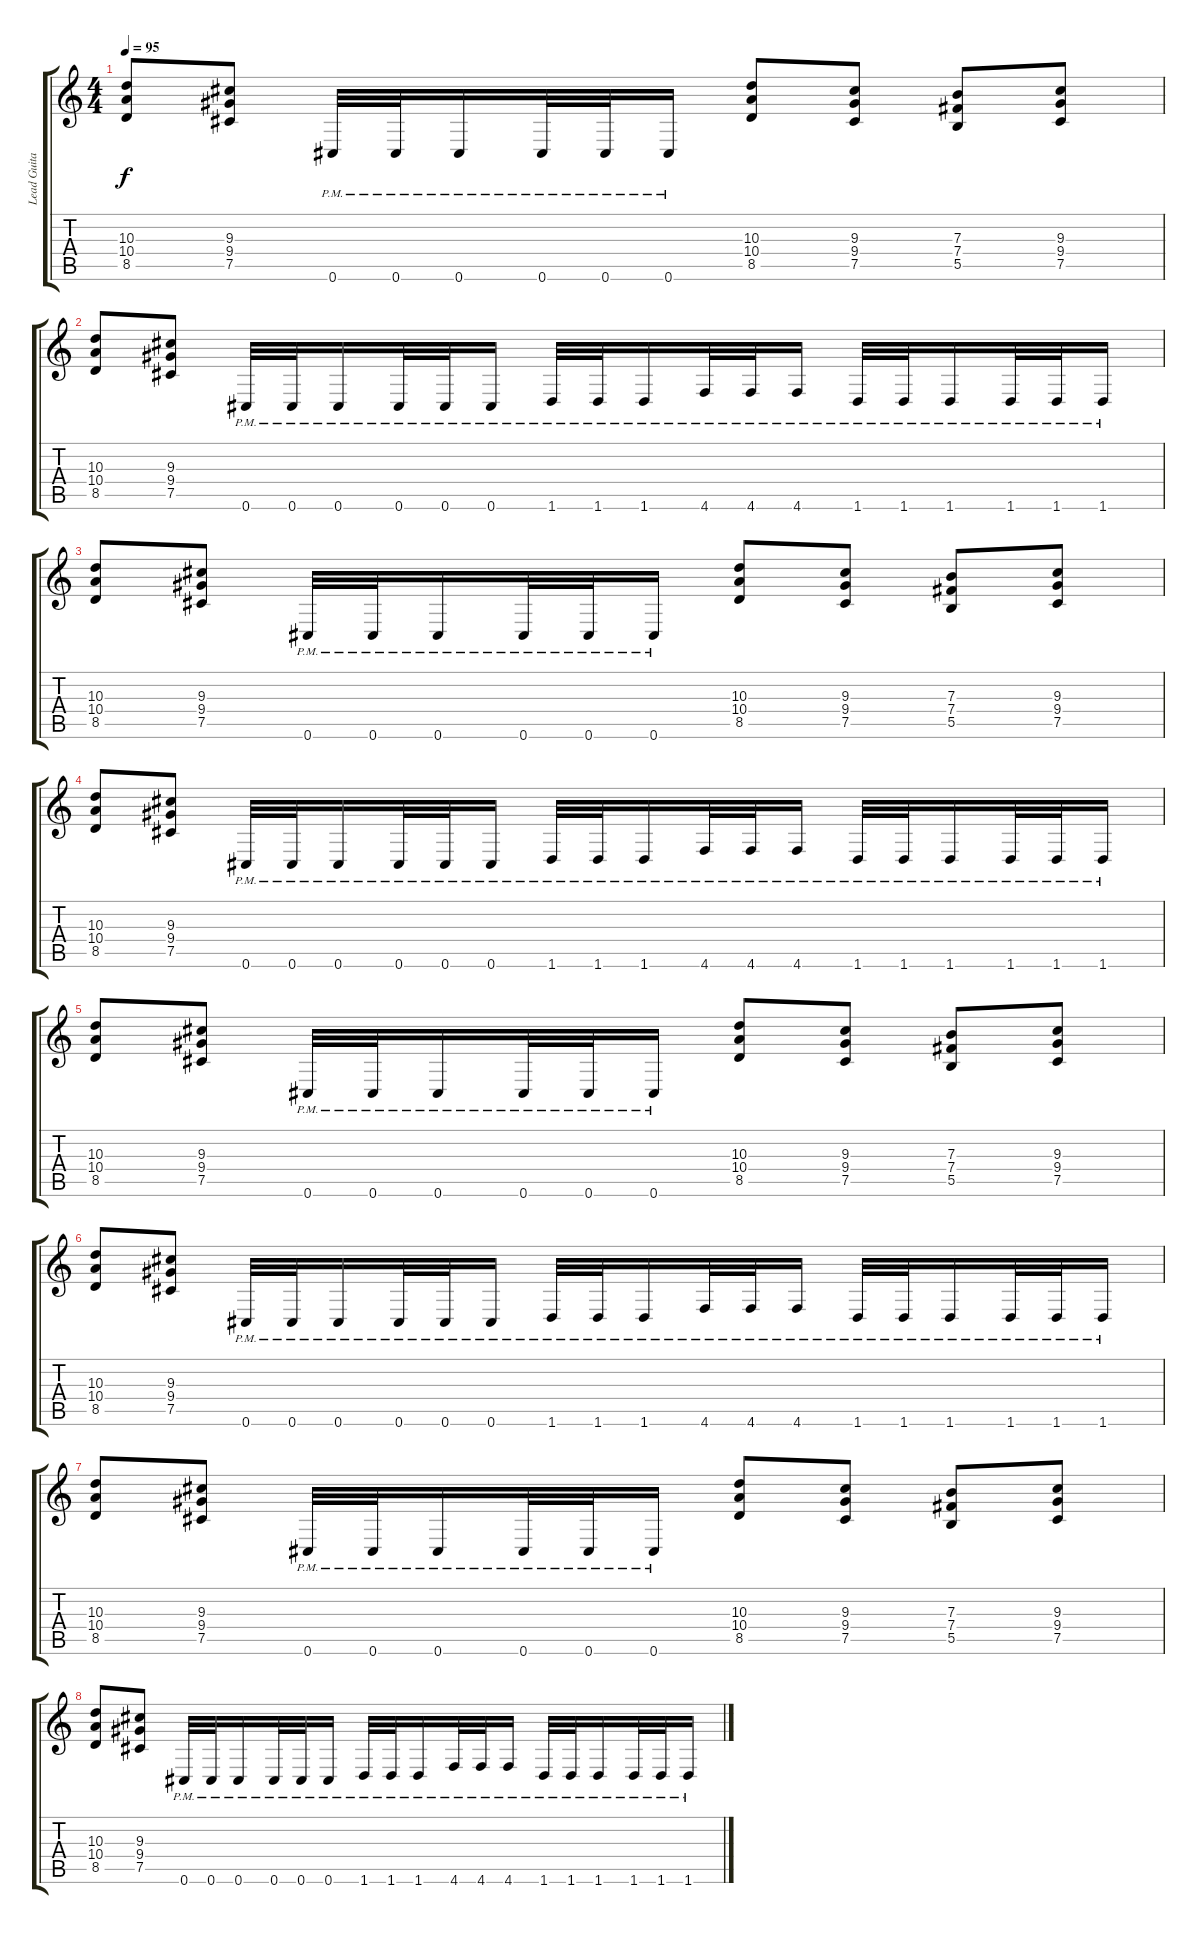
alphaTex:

\track ("Lead Guitar" "Lead Guita") {instrument distortionguitar}
\staff {score tabs}
\tuning (Db4 Ab3 E3 B2 Gb2 Db2) {hide}
\ts (4 4)
\tempo 95
\clef g2
\ks c
(10.3 10.4 8.5).8{dy f instrument distortionguitar} (9.3 9.4 7.5).8 0.6{pm}.32 0.6{pm}.32 0.6{pm}.16 0.6{pm}.32 0.6{pm}.32 0.6{pm}.16 (10.3 10.4 8.5).8 (9.3 9.4 7.5).8 (7.3 7.4 5.5).8 (9.3 9.4 7.5).8 |
(10.3 10.4 8.5).8 (9.3 9.4 7.5).8 0.6{pm}.32 0.6{pm}.32 0.6{pm}.16 0.6{pm}.32 0.6{pm}.32 0.6{pm}.16 1.6{pm}.32 1.6{pm}.32 1.6{pm}.16 4.6{pm}.32 4.6{pm}.32 4.6{pm}.16 1.6{pm}.32 1.6{pm}.32 1.6{pm}.16 1.6{pm}.32 1.6{pm}.32 1.6{pm}.16 |
(10.3 10.4 8.5).8 (9.3 9.4 7.5).8 0.6{pm}.32 0.6{pm}.32 0.6{pm}.16 0.6{pm}.32 0.6{pm}.32 0.6{pm}.16 (10.3 10.4 8.5).8 (9.3 9.4 7.5).8 (7.3 7.4 5.5).8 (9.3 9.4 7.5).8 |
(10.3 10.4 8.5).8 (9.3 9.4 7.5).8 0.6{pm}.32 0.6{pm}.32 0.6{pm}.16 0.6{pm}.32 0.6{pm}.32 0.6{pm}.16 1.6{pm}.32 1.6{pm}.32 1.6{pm}.16 4.6{pm}.32 4.6{pm}.32 4.6{pm}.16 1.6{pm}.32 1.6{pm}.32 1.6{pm}.16 1.6{pm}.32 1.6{pm}.32 1.6{pm}.16 |
(10.3 10.4 8.5).8 (9.3 9.4 7.5).8 0.6{pm}.32 0.6{pm}.32 0.6{pm}.16 0.6{pm}.32 0.6{pm}.32 0.6{pm}.16 (10.3 10.4 8.5).8 (9.3 9.4 7.5).8 (7.3 7.4 5.5).8 (9.3 9.4 7.5).8 |
(10.3 10.4 8.5).8 (9.3 9.4 7.5).8 0.6{pm}.32 0.6{pm}.32 0.6{pm}.16 0.6{pm}.32 0.6{pm}.32 0.6{pm}.16 1.6{pm}.32 1.6{pm}.32 1.6{pm}.16 4.6{pm}.32 4.6{pm}.32 4.6{pm}.16 1.6{pm}.32 1.6{pm}.32 1.6{pm}.16 1.6{pm}.32 1.6{pm}.32 1.6{pm}.16 |
(10.3 10.4 8.5).8 (9.3 9.4 7.5).8 0.6{pm}.32 0.6{pm}.32 0.6{pm}.16 0.6{pm}.32 0.6{pm}.32 0.6{pm}.16 (10.3 10.4 8.5).8 (9.3 9.4 7.5).8 (7.3 7.4 5.5).8 (9.3 9.4 7.5).8 |
(10.3 10.4 8.5).8 (9.3 9.4 7.5).8 0.6{pm}.32 0.6{pm}.32 0.6{pm}.16 0.6{pm}.32 0.6{pm}.32 0.6{pm}.16 1.6{pm}.32 1.6{pm}.32 1.6{pm}.16 4.6{pm}.32 4.6{pm}.32 4.6{pm}.16 1.6{pm}.32 1.6{pm}.32 1.6{pm}.16 1.6{pm}.32 1.6{pm}.32 1.6{pm}.16
